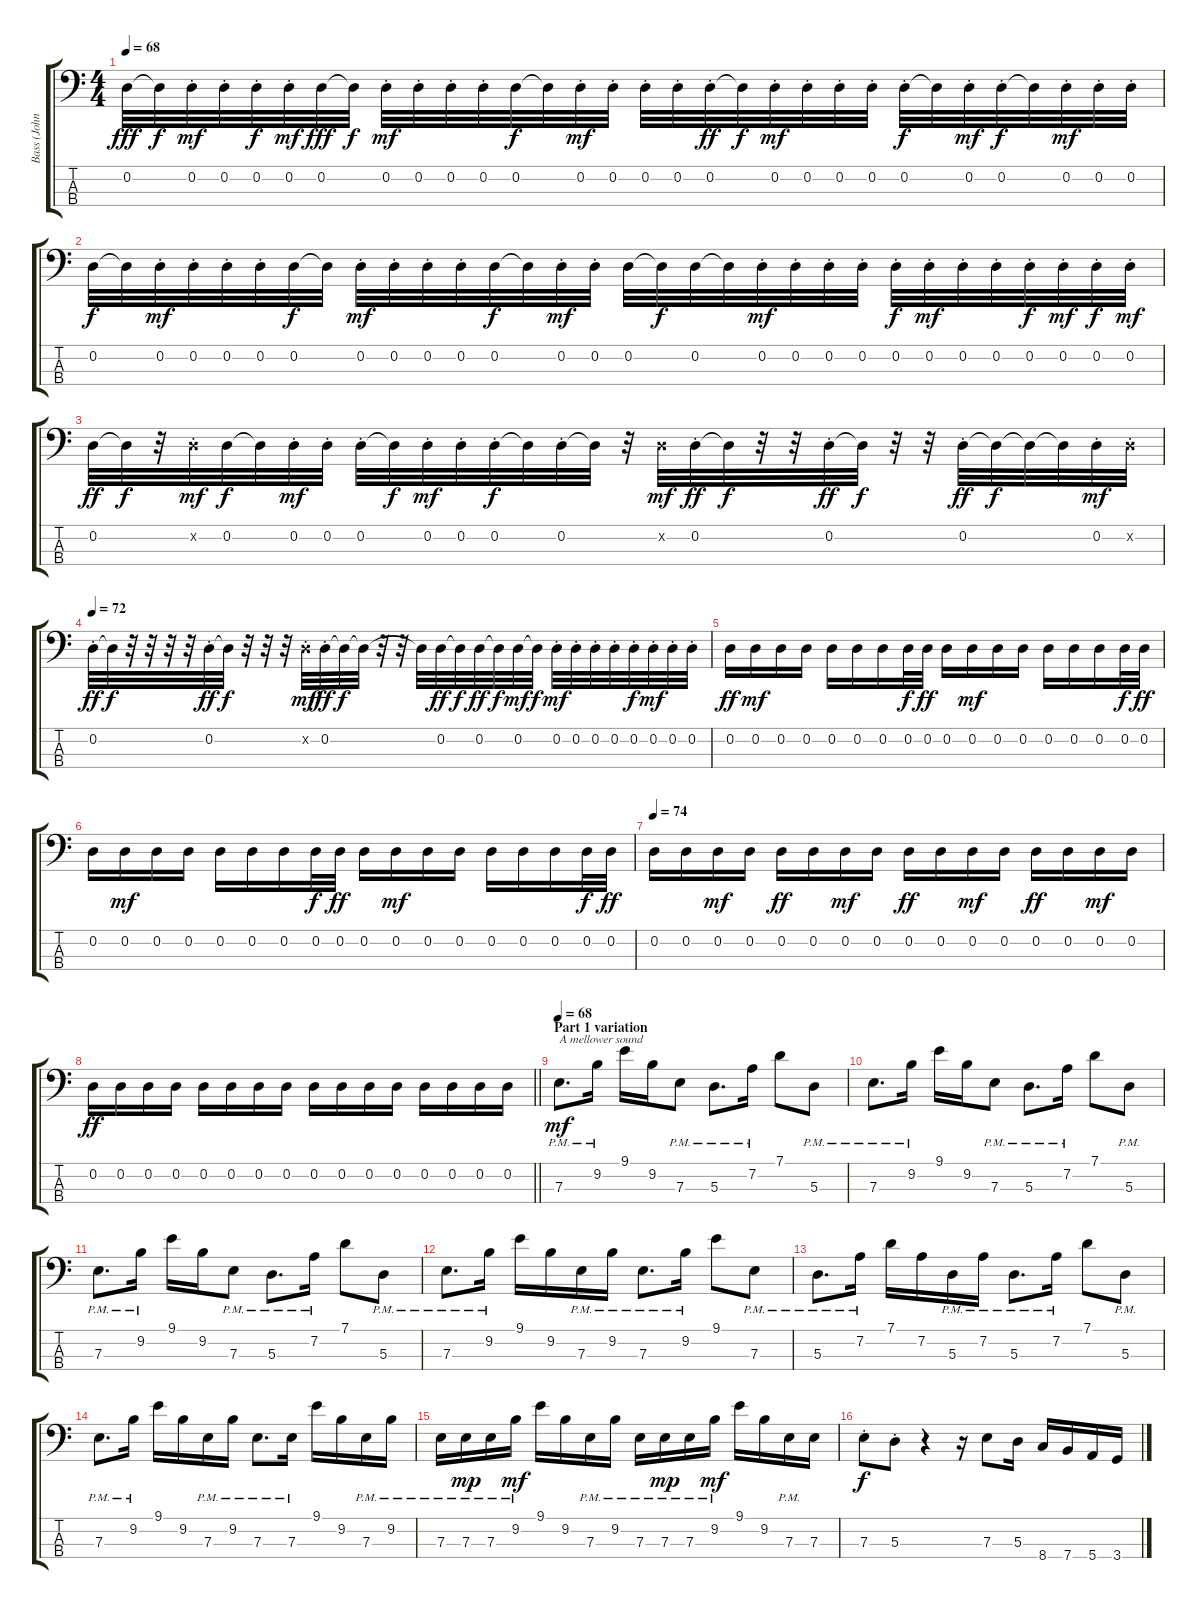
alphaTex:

\track ("Bass (John)" "Bass (John") {instrument distortionguitar}
\staff {score tabs}
\tuning (G2 D2 A1 E1) {hide}
\ts (4 4)
\tempo 68
\clef f4
\ks c
0.2.32{dy fff} 0.2{t}.32{dy f} 0.2{st}.32{dy mf} 0.2{st}.32 0.2{st}.32{dy f} 0.2{st}.32{dy mf} 0.2.32{dy fff} 0.2{t}.32{dy f} 0.2{st}.32{dy mf} 0.2{st}.32 0.2{st}.32 0.2{st}.32 0.2.32{dy f} 0.2{t}.32 0.2{st}.32{dy mf} 0.2{st}.32 0.2{st}.32 0.2{st}.32 0.2{st}.32{dy ff} 0.2{t}.32{dy f} 0.2{st}.32{dy mf} 0.2{st}.32 0.2{st}.32 0.2{st}.32 0.2{st}.32{dy f} 0.2{t}.32 0.2{st}.32{dy mf} 0.2{st}.32{dy f} 0.2{t}.32 0.2{st}.32{dy mf} 0.2{st}.32 0.2{st}.32 |
0.2.32{dy f} 0.2{t}.32 0.2{st}.32{dy mf} 0.2{st}.32 0.2{st}.32 0.2{st}.32 0.2.32{dy f} 0.2{t}.32 0.2{st}.32{dy mf} 0.2{st}.32 0.2{st}.32 0.2{st}.32 0.2.32{dy f} 0.2{t}.32 0.2{st}.32{dy mf} 0.2{st}.32 0.2.32 0.2{t}.32{dy f} 0.2.32 0.2{t}.32 0.2{st}.32{dy mf} 0.2{st}.32 0.2{st}.32 0.2{st}.32 0.2{st}.32{dy f} 0.2{st}.32{dy mf} 0.2{st}.32 0.2{st}.32 0.2{st}.32{dy f} 0.2{st}.32{dy mf} 0.2{st}.32{dy f} 0.2{st}.32{dy mf} |
0.2.32{dy ff} 0.2{t}.32{dy f} r.32 0.2{st x}.32{dy mf} 0.2.32{dy f} 0.2{t}.32 0.2{st}.32{dy mf} 0.2{st}.32 0.2{st}.32 0.2{t}.32{dy f} 0.2{st}.32{dy mf} 0.2{st}.32 0.2{st}.32{dy f} 0.2{t}.32 0.2{st}.32 0.2{t}.32 r.32 0.2{x}.32{dy mf} 0.2{st}.32{dy ff} 0.2{t}.32{dy f} r.32 r.32 0.2{st}.32{dy ff} 0.2{t}.32{dy f} r.32 r.32 0.2{st}.32{dy ff} 0.2{t}.32{dy f} 0.2{t}.32 0.2{t}.32 0.2{st}.32{dy mf} 0.2{st x}.32 |
\tempo 72
0.2{st}.32{dy ff} 0.2{t}.32{dy f} r.32 r.32 r.32 r.32 0.2{st}.32{dy ff} 0.2{t}.32{dy f} r.32 r.32 r.32 0.2{st x}.32{dy mf} 0.2{st}.32{dy ff} 0.2{t}.32{dy f} 0.2{t}.32 r.32 r.32 0.2{t}.32 0.2.32{dy ff} 0.2{t}.32{dy f} 0.2.32{dy ff} 0.2{t}.32{dy f} 0.2.32{dy mf} 0.2{t}.32{dy f} 0.2{st}.32{dy mf} 0.2{st}.32 0.2{st}.32 0.2{st}.32 0.2{st}.32{dy f} 0.2{st}.32{dy mf} 0.2{st}.32 0.2{st}.32 |
0.2.16{dy ff} 0.2.16{dy mf} 0.2.16 0.2.16 0.2.16 0.2.16 0.2.16 0.2.32{dy f} 0.2.32{dy ff} 0.2.16 0.2.16{dy mf} 0.2.16 0.2.16 0.2.16 0.2.16 0.2.16 0.2.32{dy f} 0.2.32{dy ff} |
0.2.16 0.2.16{dy mf} 0.2.16 0.2.16 0.2.16 0.2.16 0.2.16 0.2.32{dy f} 0.2.32{dy ff} 0.2.16 0.2.16{dy mf} 0.2.16 0.2.16 0.2.16 0.2.16 0.2.16 0.2.32{dy f} 0.2.32{dy ff} |
\tempo 74
0.2.16 0.2.16 0.2.16{dy mf} 0.2.16 0.2.16{dy ff} 0.2.16 0.2.16{dy mf} 0.2.16 0.2.16{dy ff} 0.2.16 0.2.16{dy mf} 0.2.16 0.2.16{dy ff} 0.2.16 0.2.16{dy mf} 0.2.16 |
\barLineRight lightlight
0.2.16{dy ff} 0.2.16 0.2.16 0.2.16 0.2.16 0.2.16 0.2.16 0.2.16 0.2.16 0.2.16 0.2.16 0.2.16 0.2.16 0.2.16 0.2.16 0.2.16 |
\section ("" "Part 1 variation")
\tempo 68
7.3{pm}.8{d txt "A mellower sound" dy mf} 9.2{pm}.16 9.1.16 9.2.16 7.3{pm}.8 5.3{pm}.8{d} 7.2{pm}.16 7.1.8 5.3{pm}.8 |
7.3{pm}.8{d} 9.2{pm}.16 9.1.16 9.2.16 7.3{pm}.8 5.3{pm}.8{d} 7.2{pm}.16 7.1.8 5.3{pm}.8 |
7.3{pm}.8{d} 9.2{pm}.16 9.1.16 9.2.16 7.3{pm}.8 5.3{pm}.8{d} 7.2{pm}.16 7.1.8 5.3{pm}.8 |
7.3{pm}.8{d} 9.2{pm}.16 9.1.16 9.2.16 7.3{pm}.16 9.2{pm}.16 7.3{pm}.8{d} 9.2{pm}.16 9.1.8 7.3{pm}.8 |
5.3{pm}.8{d} 7.2{pm}.16 7.1.16 7.2.16 5.3{pm}.16 7.2{pm}.16 5.3{pm}.8{d} 7.2{pm}.16 7.1.8 5.3{pm}.8 |
7.3{pm}.8{d} 9.2{pm}.16 9.1.16 9.2.16 7.3{pm}.16 9.2{pm}.16 7.3{pm}.8{d} 7.3{pm}.16 9.1.16 9.2.16 7.3{pm}.16 9.2{pm}.16 |
7.3{pm}.16 7.3{pm}.16{dy mp} 7.3{pm}.16 9.2{pm}.16{dy mf} 9.1.16 9.2.16 7.3{pm}.16 9.2{pm}.16 7.3{pm}.16 7.3{pm}.16{dy mp} 7.3{pm}.16 9.2{pm}.16{dy mf} 9.1.16 9.2.16 7.3{pm}.16 7.3.16 |
7.3{st}.8{dy f} 5.3{st}.8 r.4 r.16 7.3.8 5.3.16 8.4.16 7.4.16 5.4.16 3.4.16
